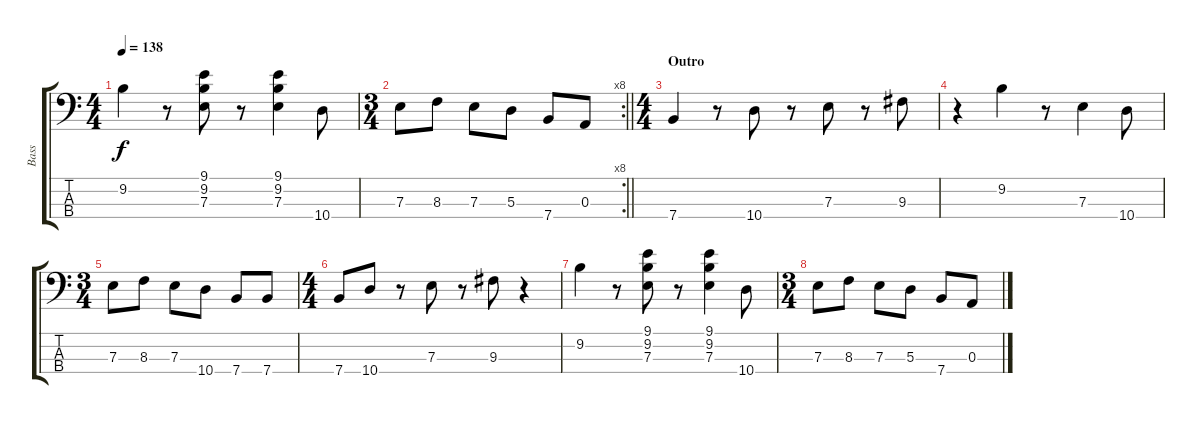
\track ("Bass" "Bass") {instrument electricbassfinger}
\staff {score tabs}
\tuning (G2 D2 A1 E1) {hide}
\ts (4 4)
\tempo 138
\clef f4
\ks c
9.2.4{dy f} r.8 (9.1 9.2 7.3).8 r.8 (9.1 9.2 7.3).4 10.4.8 |
\rc 8
\ts (3 4)
\barLineRight lightlight
7.3.8 8.3.8 7.3.8 5.3.8 7.4.8 0.3.8 |
\ts (4 4)
\section ("" "Outro")
7.4.4 r.8 10.4.8 r.8 7.3.8 r.8 9.3.8 |
r.4 9.2.4 r.8 7.3.4 10.4.8 |
\ts (3 4)
7.3.8 8.3.8 7.3.8 10.4.8 7.4.8 7.4.8 |
\ts (4 4)
7.4.8 10.4.8 r.8 7.3.8 r.8 9.3.8 r.4 |
9.2.4 r.8 (9.1 9.2 7.3).8 r.8 (9.1 9.2 7.3).4 10.4.8 |
\ts (3 4)
7.3.8 8.3.8 7.3.8 5.3.8 7.4.8 0.3.8
